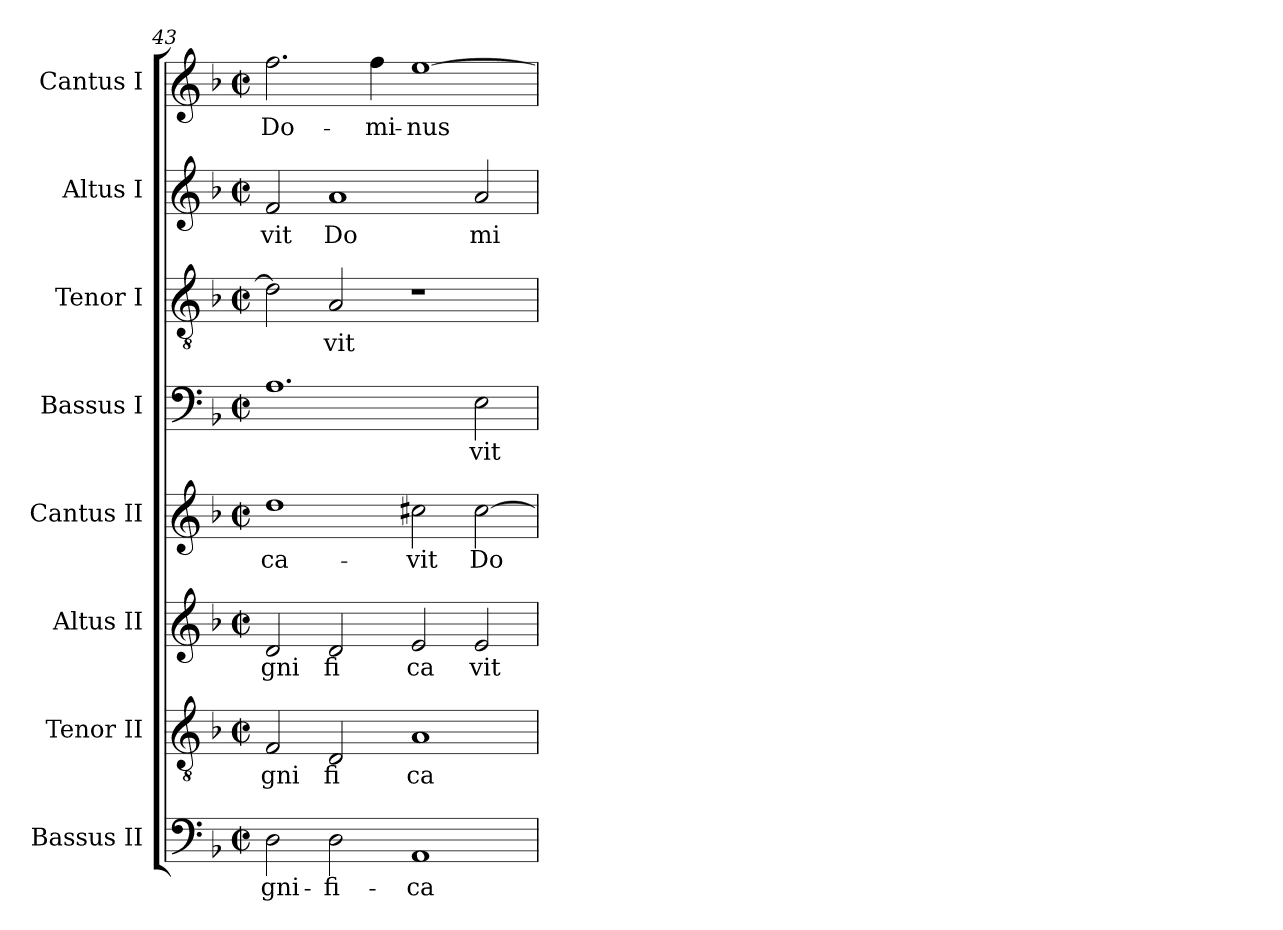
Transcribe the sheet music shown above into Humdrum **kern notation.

**kern	**text	**kern	**text	**kern	**text	**kern	**text	**kern	**text	**kern	**text	**kern	**text	**kern	**text
*part8	*part8	*part7	*part7	*part6	*part6	*part5	*part5	*part4	*part4	*part3	*part3	*part2	*part2	*part1	*part1
*staff8	*staff8	*staff7	*staff7	*staff6	*staff6	*staff5	*staff5	*staff4	*staff4	*staff3	*staff3	*staff2	*staff2	*staff1	*staff1
*I"Bassus II	*	*I"Tenor II	*	*I"Altus II	*	*I"Cantus II	*	*I"Bassus I	*	*I"Tenor I	*	*I"Altus I	*	*I"Cantus I	*
*I'Bassus II	*	*I'Tenor II	*	*I'Altus II	*	*I'Cantus II	*	*I'Bassus I	*	*I'Tenor I	*	*I'Altus I	*	*I'Cantus I	*
!!LO:PB:g=z
*clefF4	*	*clefGv2	*	*clefG2	*	*clefG2	*	*clefF4	*	*clefGv2	*	*clefG2	*	*clefG2	*
*k[b-]	*	*k[b-]	*	*k[b-]	*	*k[b-]	*	*k[b-]	*	*k[b-]	*	*k[b-]	*	*k[b-]	*
*F:	*	*F:	*	*F:	*	*F:	*	*F:	*	*F:	*	*F:	*	*F:	*
*M2/2	*	*M2/2	*	*M2/2	*	*M2/2	*	*M2/2	*	*M2/2	*	*M2/2	*	*M2/2	*
*met(c|)	*	*met(c|)	*	*met(c|)	*	*met(c|)	*	*met(c|)	*	*met(c|)	*	*met(c|)	*	*met(c|)	*
=43	=43	=43	=43	=43	=43	=43	=43	=43	=43	=43	=43	=43	=43	=43	=43
!	!LO:LY:b:cj	!	!LO:LY:b:cj	!	!LO:LY:b:cj	!	!LO:LY:b:cj	!	!LO:LY:b:cj	!	!LO:LY:b:cj	!	!LO:LY:b:cj	!	!LO:LY:b:cj
2D\	gni-	2F/	gni	2d/	-gni	1dd	ca-	1.A	--	2d\]	.	2f/	-vit	2.ff\	Do-
!	!LO:LY:b:cj	!	!LO:LY:b:cj	!	!LO:LY:b:cj	!	!	!	!	!	!LO:LY:b:cj	!	!LO:LY:b:cj	!	!
2D\	-fi-	2D/	fi	2d/	fi	.	.	.	.	2A/	vit	1a	Do	.	.
!	!	!	!	!	!	!	!	!	!	!	!	!	!	!	!LO:LY:b:cj
.	.	.	.	.	.	.	.	.	.	.	.	.	.	4ff\	-mi-
!	!LO:LY:b:cj	!	!LO:LY:b:cj	!	!LO:LY:b:cj	!	!LO:LY:b:cj	!	!	!	!	!	!	!	!LO:LY:b:cj
1AA	-ca-	1A	ca	2e/	ca	2cc#X\	-vit	.	.	1r	.	.	.	[>1ee	-nus
!	!	!	!	!	!LO:LY:b:cj	!	!LO:LY:b:cj	!	!LO:LY:b:cj	!	!	!	!LO:LY:b:cj	!	!
.	.	.	.	2e/	vit	[>2cc#\	Do-	2E\	-vit	.	.	2a/	mi	.	.
=	=	=	=	=	=	=	=	=	=	=	=	=	=	=	=
*-	*-	*-	*-	*-	*-	*-	*-	*-	*-	*-	*-	*-	*-	*-	*-
